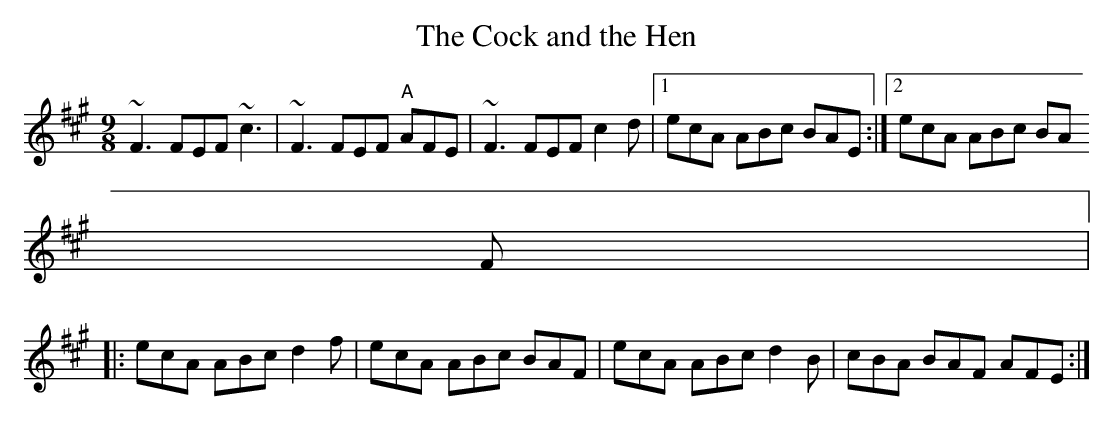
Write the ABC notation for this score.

X:1
T:Cock and the Hen, The
M:9/8
L:1/8
K:F#min
~F3 FEF ~c3 | ~F3 FEF "A"AFE | ~F3 FEF c2d |1 ecA ABc BAE :|2 ecA ABc BA
F |:
ecA ABc d2f | ecA ABc BAF | ecA ABc d2B | cBA BAF AFE :|]
